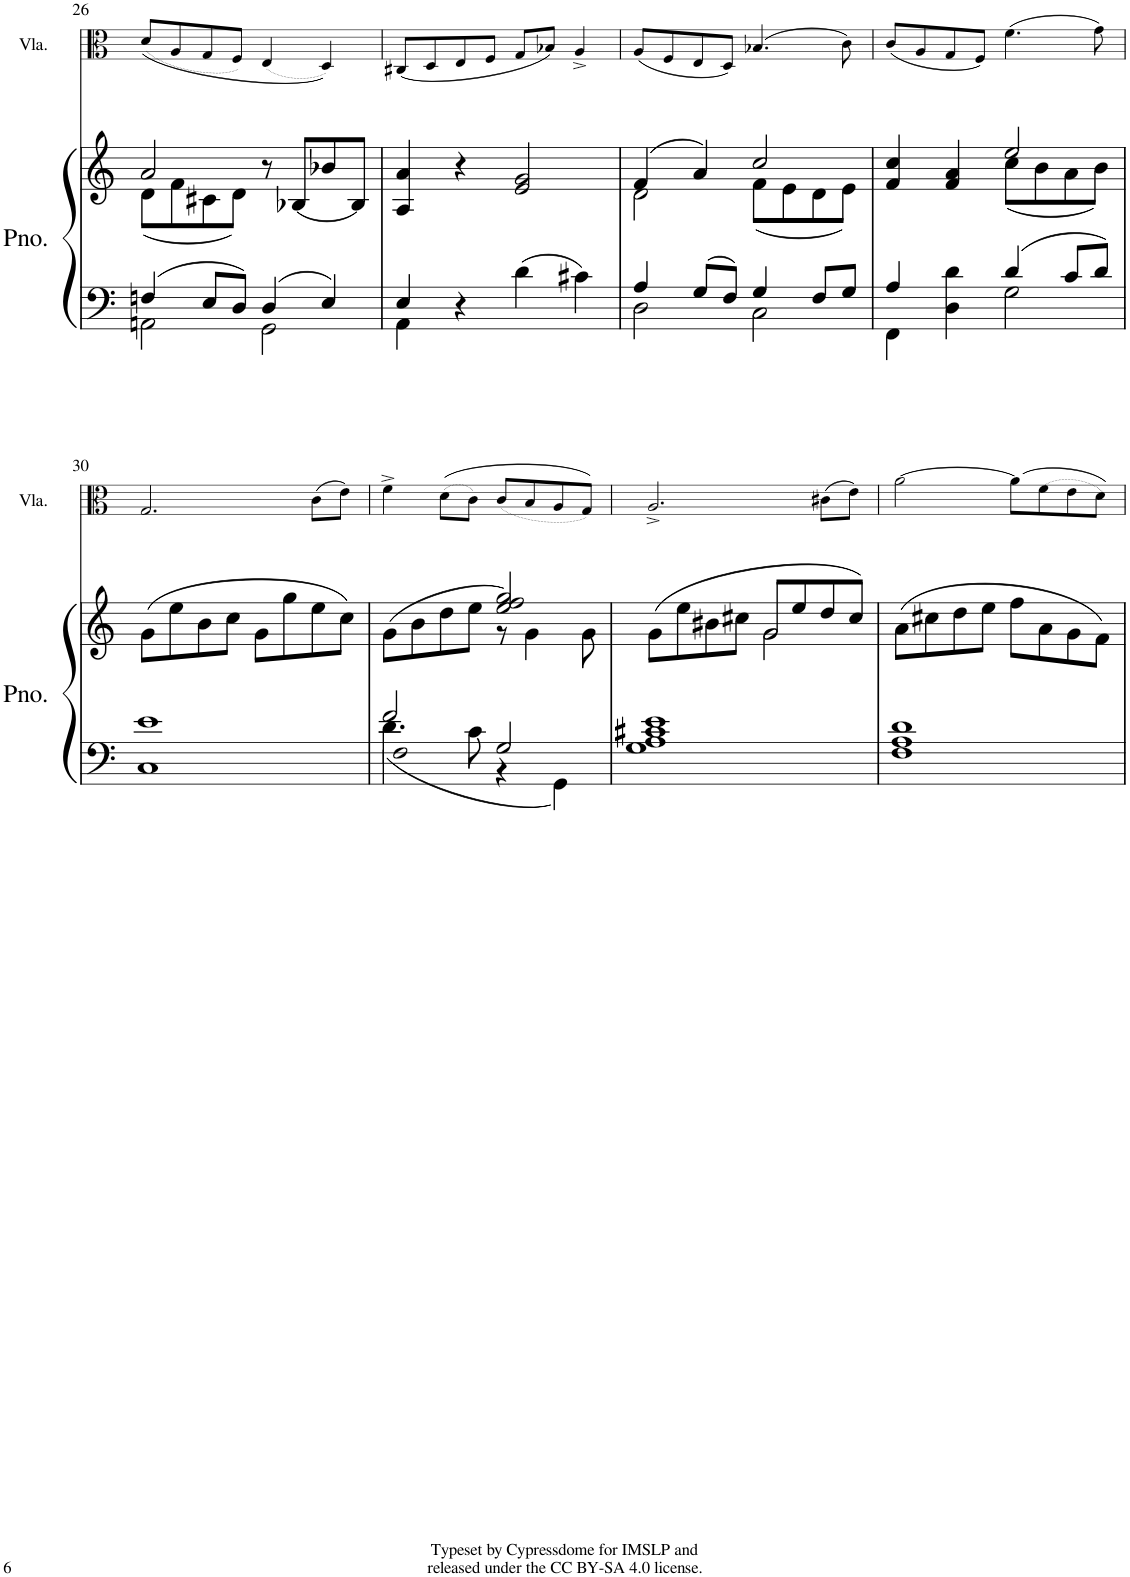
**kern	**kern	**kern
*part2	*part2	*part1
*staff3	*staff2	*staff1
*I"Piano	*	*I"Viola
*I'Pno.	*	*I'Vla.
!!LO:PB:g=z
*clefF4	*clefG2	*clefC3
*k[]	*k[]	*k[]
*M4/4	*M4/4	*M4/4
=26	=26	=26
*^	*^	*
4Fn/	2AAn\	2a/	(8d\L	((8d/L
.	.	.	8f\	8A/
8E/L	.	.	8c#X\	8G/
8D/J	.	.	8d\J)	8F/J)
4D/	2GG\	8r	2ryy	(4E/
.	.	(8B-X/L	.	.
4E/	.	8b-X/	.	4D/))
.	.	8B-/J)	.	.
*	*	*v	*v	*
=27	=27	=27	=27
4E/	4AA\	4A/ 4a/	(8C#X/L
.	.	.	8D/
4r	4ryy	4r	8E/
.	.	.	8F/J
4d\	2ryy	2e/ 2g/	8G/L
.	.	.	8B-X/J)
4c#X\	.	.	4A^/
=28	=28	=28	=28
*	*	*^	*
4A/	2D\	(4f/	2d\	(8A/L
.	.	.	.	8F/
8G/L	.	4a/)	.	8E/
8F/J	.	.	.	8D/J)
4G/	2C\	2cc/	(8f\L	(4.B-X/
.	.	.	8e\	.
8F/L	.	.	8d\	.
8G/J	.	.	8e\J)	8c\)
=29	=29	=29	=29	=29
4A/	4FF\	4f/ 4cc/	2ryy	(8c/L
.	.	.	.	8A/
4d\	4D\	4f/ 4a/	.	8G/
.	.	.	.	8F/J)
4d/	2G\	2ee/	(8cc\L	(4.f\
.	.	.	8b\	.
8c/L	.	.	8a\	.
8d/J	.	.	8b\J)	8g\)
*v	*v	*	*	*
*	*v	*v	*
!!LO:LB:g=z
=30	=30	=30
1C 1e	(8g\L	2.G/
.	8ee\	.
.	8b\	.
.	8cc\J	.
.	8g\L	.
.	8gg\	.
.	8ee\	(8c\L
.	8cc\J)	8e\J)
=31	=31	=31
*^	*^	*
*	*^	*	*	*
2f/	4.d\	2G\	(8g\L	2ryy	4f^\
.	.	.	8b\	.	.
.	.	.	8dd\	.	((8d\L
.	8c\	.	8ee\J	.	8c\J)
2G/	4r	2ryy	2ee/ 2ff/ 2gg/)	8r	(8c/L
.	.	.	.	4g\	8B/
.	4GG\	.	.	.	8A/
.	.	.	.	8g\	8G/J))
*v	*v	*v	*	*	*
=32	=32	=32	=32
1G 1A 1c#X 1e	(8g\L	2ryy	2.A^/
.	8ee\	.	.
.	8b#X\	.	.
.	8cc#X\J	.	.
!	!LO:N:head=open	!	!
.	8g/L	2g\	.
.	8ee/	.	.
.	8dd/	.	(8c#X\L
.	8cc#/J)	.	8e\J)
*	*v	*v	*
=33	=33	=33
1F 1A 1d	(8a\L	[2a\
.	8cc#X\	.
.	8dd\	.
.	8ee\J	.
.	8ff\L	(8a\L]
.	8a\	(8f\
.	8g\	8e\
.	8f\J)	8d\J))
=	=	=
*-	*-	*-
